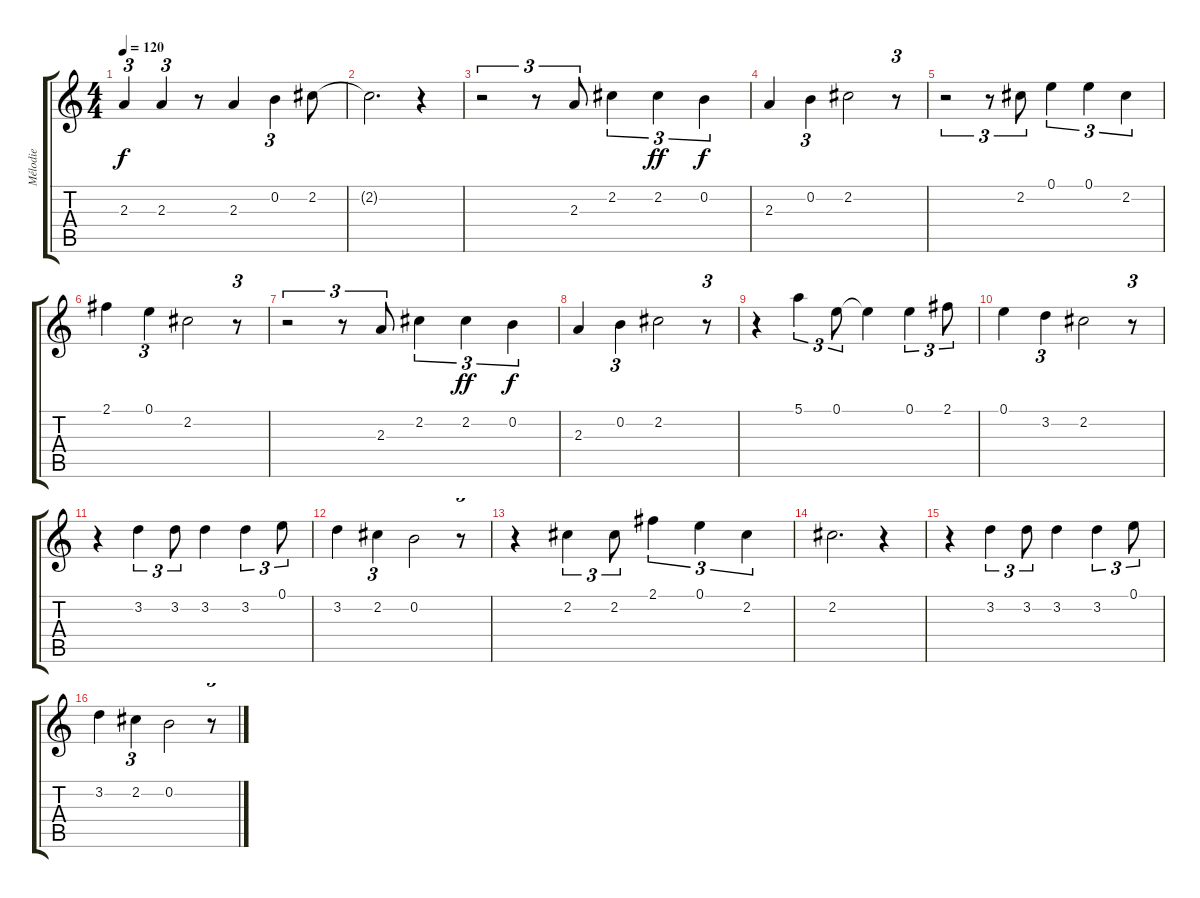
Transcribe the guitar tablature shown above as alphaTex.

\track ("Mélodie" "Mélodie") {instrument electricguitarjazz}
\staff {score tabs}
\tuning (E4 B3 G3 D3 A2 E2) {hide}
\ts (4 4)
\tempo 120
\clef g2
\ks c
2.3.4{tu (3 2) dy f} 2.3.4{tu (3 2)} r.8 2.3.4 0.2.4{tu (3 2)} 2.2.8 |
2.2{t}.2{d} r.4 |
r.2{tu (3 2)} r.8{tu (3 2)} 2.3.8{tu (3 2)} 2.2.4{tu (3 2)} 2.2.4{tu (3 2) dy ff} 0.2.4{tu (3 2) dy f} |
2.3.4 0.2.4{tu (3 2)} 2.2.2 r.8{tu (3 2)} |
r.2{tu (3 2)} r.8{tu (3 2)} 2.2.8{tu (3 2)} 0.1.4{tu (3 2)} 0.1.4{tu (3 2)} 2.2.4{tu (3 2)} |
2.1.4 0.1.4{tu (3 2)} 2.2.2 r.8{tu (3 2)} |
r.2{tu (3 2)} r.8{tu (3 2)} 2.3.8{tu (3 2)} 2.2.4{tu (3 2)} 2.2.4{tu (3 2) dy ff} 0.2.4{tu (3 2) dy f} |
2.3.4 0.2.4{tu (3 2)} 2.2.2 r.8{tu (3 2)} |
r.4 5.1.4{tu (3 2)} 0.1.8{tu (3 2)} 0.1{t}.4 0.1.4{tu (3 2)} 2.1.8{tu (3 2)} |
0.1.4 3.2.4{tu (3 2)} 2.2.2 r.8{tu (3 2)} |
r.4 3.2.4{tu (3 2)} 3.2.8{tu (3 2)} 3.2.4 3.2.4{tu (3 2)} 0.1.8{tu (3 2)} |
3.2.4 2.2.4{tu (3 2)} 0.2.2 r.8{tu (3 2)} |
r.4 2.2.4{tu (3 2)} 2.2.8{tu (3 2)} 2.1.4{tu (3 2)} 0.1.4{tu (3 2)} 2.2.4{tu (3 2)} |
2.2.2{d} r.4 |
r.4 3.2.4{tu (3 2)} 3.2.8{tu (3 2)} 3.2.4 3.2.4{tu (3 2)} 0.1.8{tu (3 2)} |
3.2.4 2.2.4{tu (3 2)} 0.2.2 r.8{tu (3 2)}
